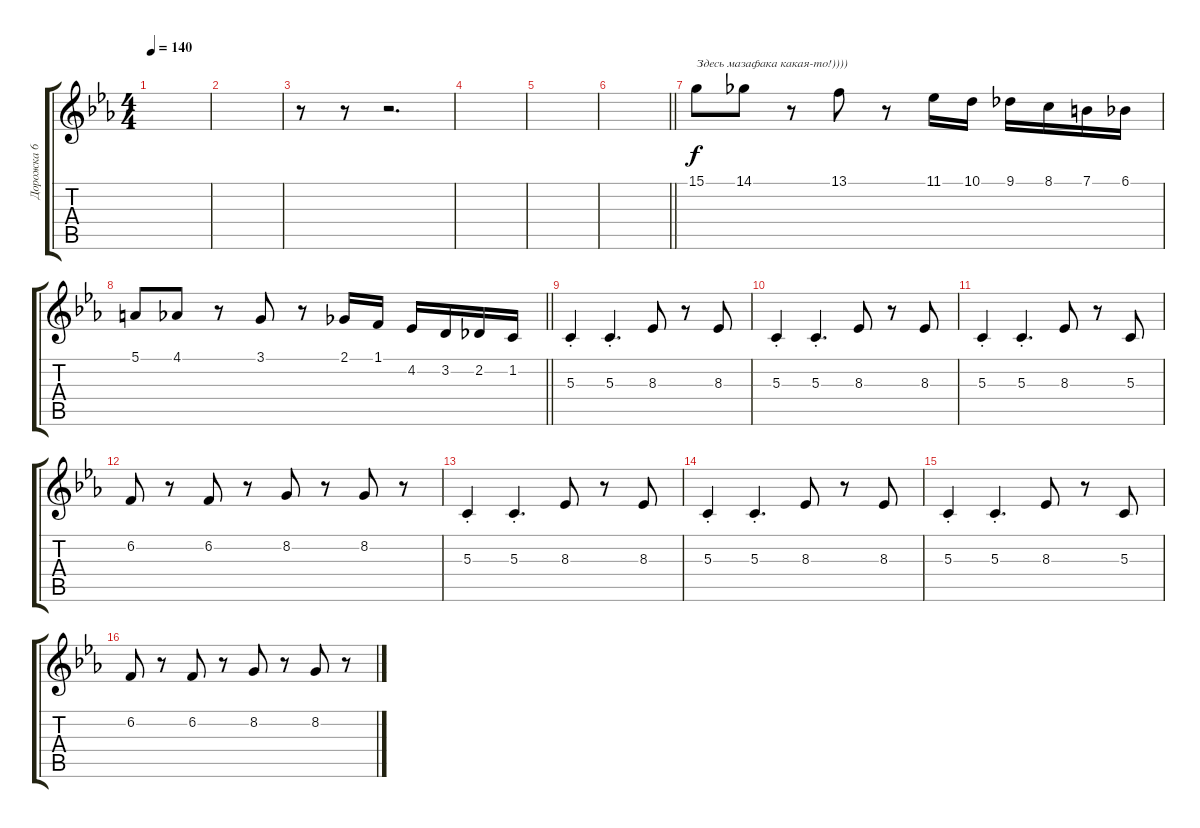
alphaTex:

\track ("Дорожка 6" "Дорожка 6") {instrument fx7echoes}
\staff {score tabs}
\tuning (E4 B3 G3 D3 A2 E2) {hide}
\ts (4 4)
\tempo 140
\clef g2
\ks cminor
|
|
r.8 r.8 r.2{d} |
|
|
\barLineRight lightlight
|
\section ("" "")
15.1.8{txt "Здесь мазафака какая-то!))))" instrument accordion} 14.1.8 r.8 13.1.8 r.8 11.1.16 10.1.16 9.1.16 8.1.16 7.1.16 6.1.16 |
\barLineRight lightlight
5.1.8 4.1.8 r.8 3.1.8 r.8 2.1.16 1.1.16 4.2.16 3.2.16 2.2.16 1.2.16 |
5.3{st}.4{instrument fx7echoes} 5.3{st}.4{d} 8.3.8 r.8 8.3.8 |
5.3{st}.4 5.3{st}.4{d} 8.3.8 r.8 8.3.8 |
5.3{st}.4 5.3{st}.4{d} 8.3.8 r.8 5.3.8 |
6.2.8 r.8 6.2.8 r.8 8.2.8 r.8 8.2.8 r.8 |
5.3{st}.4 5.3{st}.4{d} 8.3.8 r.8 8.3.8 |
5.3{st}.4 5.3{st}.4{d} 8.3.8 r.8 8.3.8 |
5.3{st}.4 5.3{st}.4{d} 8.3.8 r.8 5.3.8 |
6.2.8 r.8 6.2.8 r.8 8.2.8 r.8 8.2.8 r.8
